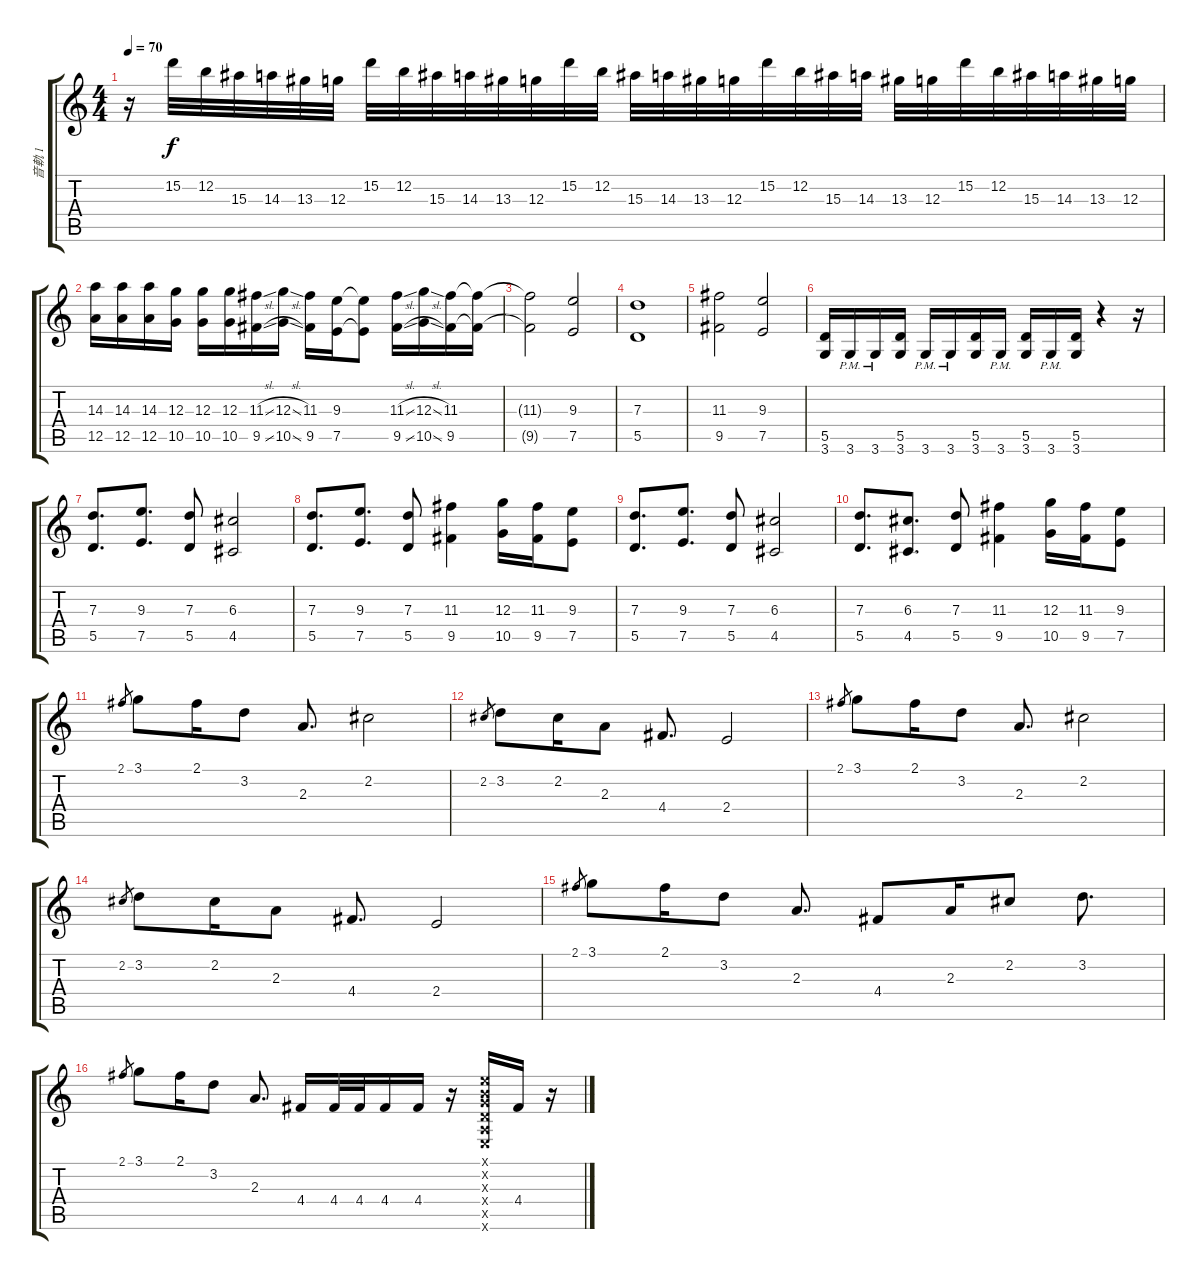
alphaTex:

\track ("音軌 1" "音軌 1") {instrument electricguitarjazz}
\staff {score tabs}
\tuning (E4 B3 G3 D3 A2 E2) {hide}
\ts (4 4)
\tempo 70
\clef g2
\ks c
r.16{dy f} 15.2.32 12.2.32 15.3.32 14.3.32 13.3.32 12.3.32 15.2.32 12.2.32 15.3.32 14.3.32 13.3.32 12.3.32 15.2.32 12.2.32 15.3.32 14.3.32 13.3.32 12.3.32 15.2.32 12.2.32 15.3.32 14.3.32 13.3.32 12.3.32 15.2.32 12.2.32 15.3.32 14.3.32 13.3.32 12.3.32 |
(14.3 12.5).16 (14.3 12.5).16 (14.3 12.5).16 (12.3 10.5).16 (12.3 10.5).16 (12.3 10.5).16 (11.3{sl} 9.5{sl}).16 (12.3{sl} 10.5{sl}).16 (11.3 9.5).16 (9.3 7.5).16 (9.3{t} 7.5{t}).8 (11.3{sl} 9.5{sl}).16 (12.3{sl} 10.5{sl}).16 (11.3 9.5).16 (11.3{t} 9.5{t}).16 |
(11.3{t} 9.5{t}).2 (9.3 7.5).2 |
(7.3 5.5).1 |
(11.3 9.5).2 (9.3 7.5).2 |
(5.5 3.6).16 3.6{pm}.16 3.6{pm}.16 (5.5 3.6).16 3.6{pm}.16 3.6{pm}.16 (5.5 3.6).16 3.6{pm}.16 (5.5 3.6).16 3.6{pm}.16 (5.5 3.6).16 r.4 r.16 |
(7.3 5.5).8{d} (9.3 7.5).8{d} (7.3 5.5).8 (6.3 4.5).2 |
(7.3 5.5).8{d} (9.3 7.5).8{d} (7.3 5.5).8 (11.3 9.5).4 (12.3 10.5).16 (11.3 9.5).16 (9.3 7.5).8 |
(7.3 5.5).8{d} (9.3 7.5).8{d} (7.3 5.5).8 (6.3 4.5).2 |
(7.3 5.5).8{d} (6.3 4.5).8{d} (7.3 5.5).8 (11.3 9.5).4 (12.3 10.5).16 (11.3 9.5).16 (9.3 7.5).8 |
2.1.8{gr} 3.1.8 2.1.16 3.2.8 2.3.8{d} 2.2.2 |
2.2.8{gr} 3.2.8 2.2.16 2.3.8 4.4.8{d} 2.4.2 |
2.1.8{gr} 3.1.8 2.1.16 3.2.8 2.3.8{d} 2.2.2 |
2.2.8{gr} 3.2.8 2.2.16 2.3.8 4.4.8{d} 2.4.2 |
2.1.8{gr} 3.1.8 2.1.16 3.2.8 2.3.8{d} 4.4.8 2.3.16 2.2.8 3.2.8{d} |
2.1.8{gr} 3.1.8 2.1.16 3.2.8 2.3.8{d} 4.4.16 4.4.32 4.4.32 4.4.16 4.4.16 r.16 (0.1{x} 0.2{x} 0.3{x} 0.4{x} 0.5{x} 0.6{x}).16 4.4.16 r.16
